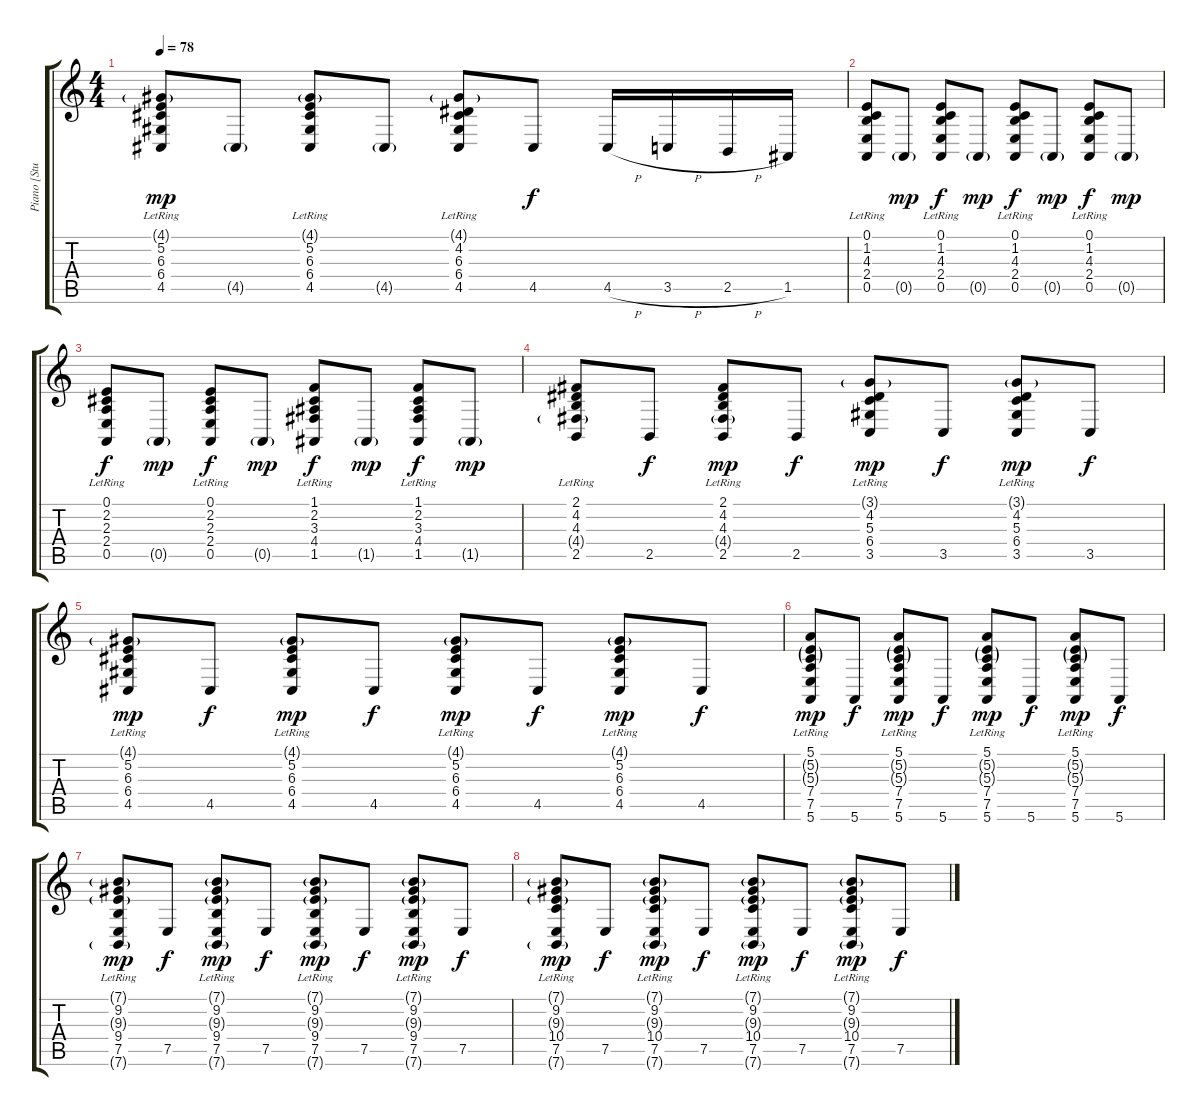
\track ("Piano [Studio]" "Piano [Stu") {instrument acousticgrandpiano}
\staff {score tabs}
\tuning (E4 B3 G3 D3 A2 E2) {hide}
\ts (4 4)
\tempo 78
\clef g2
\ks c
(4.1{g lr} 5.2{lr} 6.3{lr} 6.4{lr} 4.5{lr}).8{dy mp} 4.5{g}.8 (4.1{g lr} 5.2{lr} 6.3{lr} 6.4{lr} 4.5{lr}).8 4.5{g}.8 (4.1{g lr} 4.2{lr} 6.3{lr} 6.4{lr} 4.5{lr}).8 4.5.8{dy f} 4.5{h}.16 3.5{h}.16 2.5{h}.16 1.5.16 |
(0.1{lr} 1.2{lr} 4.3{lr} 2.4{lr} 0.5{lr}).8 0.5{g}.8{dy mp} (0.1{lr} 1.2{lr} 4.3{lr} 2.4{lr} 0.5{lr}).8{dy f} 0.5{g}.8{dy mp} (0.1{lr} 1.2{lr} 4.3{lr} 2.4{lr} 0.5{lr}).8{dy f} 0.5{g}.8{dy mp} (0.1{lr} 1.2{lr} 4.3{lr} 2.4{lr} 0.5{lr}).8{dy f} 0.5{g}.8{dy mp} |
(0.1{lr} 2.2{lr} 2.3{lr} 2.4{lr} 0.5{lr}).8{dy f} 0.5{g}.8{dy mp} (0.1{lr} 2.2{lr} 2.3{lr} 2.4{lr} 0.5{lr}).8{dy f} 0.5{g}.8{dy mp} (1.1 2.2{lr} 3.3{lr} 4.4{lr} 1.5{lr}).8{dy f} 1.5{g}.8{dy mp} (1.1 2.2{lr} 3.3{lr} 4.4{lr} 1.5{lr}).8{dy f} 1.5{g}.8{dy mp} |
(2.1 4.2{lr} 4.3{lr} 4.4{g lr} 2.5{lr}).8 2.5.8{dy f} (2.1 4.2{lr} 4.3{lr} 4.4{g lr} 2.5{lr}).8{dy mp} 2.5.8{dy f} (3.1{g lr} 4.2{lr} 5.3{lr} 6.4{lr} 3.5{lr}).8{dy mp} 3.5.8{dy f} (3.1{g lr} 4.2{lr} 5.3{lr} 6.4{lr} 3.5{lr}).8{dy mp} 3.5.8{dy f} |
(4.1{g lr} 5.2{lr} 6.3{lr} 6.4{lr} 4.5{lr}).8{dy mp} 4.5.8{dy f} (4.1{g lr} 5.2{lr} 6.3{lr} 6.4{lr} 4.5{lr}).8{dy mp} 4.5.8{dy f} (4.1{g lr} 5.2{lr} 6.3{lr} 6.4{lr} 4.5{lr}).8{dy mp} 4.5.8{dy f} (4.1{g lr} 5.2{lr} 6.3{lr} 6.4{lr} 4.5{lr}).8{dy mp} 4.5.8{dy f} |
(5.1{lr} 5.2{g lr} 5.3{g lr} 7.4{lr} 7.5{lr} 5.6{lr}).8{dy mp} 5.6.8{dy f} (5.1{lr} 5.2{g lr} 5.3{g lr} 7.4{lr} 7.5{lr} 5.6{lr}).8{dy mp} 5.6.8{dy f} (5.1{lr} 5.2{g lr} 5.3{g lr} 7.4{lr} 7.5{lr} 5.6{lr}).8{dy mp} 5.6.8{dy f} (5.1{lr} 5.2{g lr} 5.3{g lr} 7.4{lr} 7.5{lr} 5.6{lr}).8{dy mp} 5.6.8{dy f} |
(7.1{g lr} 9.2{lr} 9.3{g lr} 9.4{lr} 7.5{lr} 7.6{g lr}).8{dy mp} 7.5.8{dy f} (7.1{g lr} 9.2{lr} 9.3{g lr} 9.4{lr} 7.5{lr} 7.6{g lr}).8{dy mp} 7.5.8{dy f} (7.1{g lr} 9.2{lr} 9.3{g lr} 9.4{lr} 7.5{lr} 7.6{g lr}).8{dy mp} 7.5.8{dy f} (7.1{g lr} 9.2{lr} 9.3{g lr} 9.4{lr} 7.5{lr} 7.6{g lr}).8{dy mp} 7.5.8{dy f} |
(7.1{g lr} 9.2{lr} 9.3{g lr} 10.4{lr} 7.5{lr} 7.6{g lr}).8{dy mp} 7.5.8{dy f} (7.1{g lr} 9.2{lr} 9.3{g lr} 10.4{lr} 7.5{lr} 7.6{g lr}).8{dy mp} 7.5.8{dy f} (7.1{g lr} 9.2{lr} 9.3{g lr} 10.4{lr} 7.5{lr} 7.6{g lr}).8{dy mp} 7.5.8{dy f} (7.1{g lr} 9.2{lr} 9.3{g lr} 10.4{lr} 7.5{lr} 7.6{g lr}).8{dy mp} 7.5.8{dy f}
